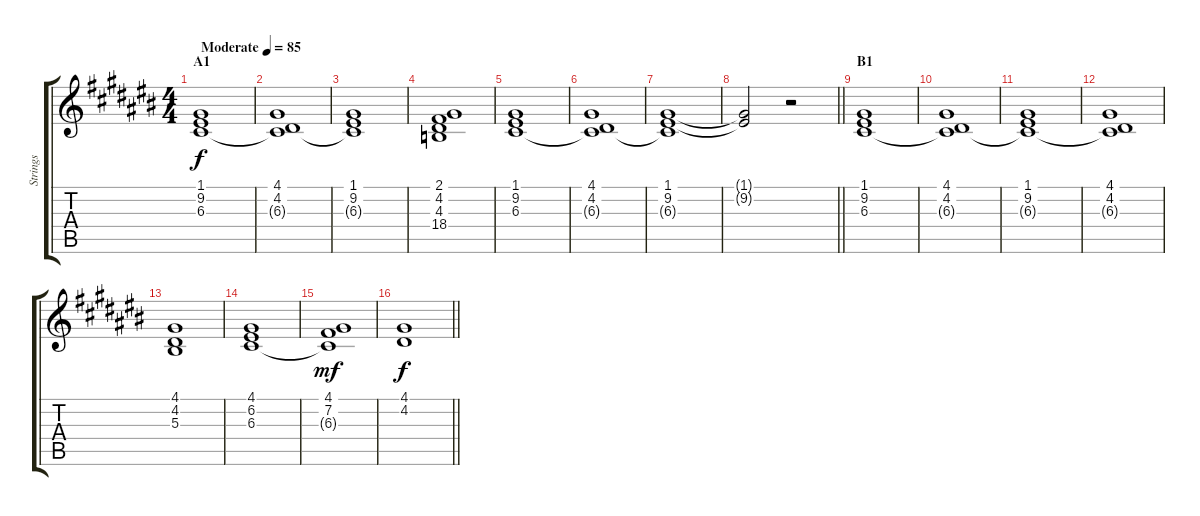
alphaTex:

\track ("Strings" "Strings") {instrument synthstrings1}
\staff {score tabs}
\tuning (E4 B3 G3 D3 A2 E2) {hide}
\ts (4 4)
\section ("" "A1")
\tempo (85 "Moderate")
\clef g2
\ks c#
(1.1 9.2 6.3).1{dy f instrument synthstrings1} |
(4.1 4.2 6.3{t}).1 |
(1.1 9.2 6.3{t}).1 |
(2.1 4.2 4.3 18.4).1 |
(1.1 9.2 6.3).1 |
(4.1 4.2 6.3{t}).1 |
(1.1 9.2 6.3{t}).1 |
\barLineRight lightlight
(1.1{t} 9.2{t}).2{volume 0} r.2 |
\section ("" "B1")
(1.1 9.2 6.3).1{volume 13} |
(4.1 4.2 6.3{t}).1 |
(1.1 9.2 6.3{t}).1 |
(4.1 4.2 6.3{t}).1 |
(4.1 4.2 5.3).1 |
(4.1 6.2 6.3).1 |
(4.1 7.2 6.3{t}).1{dy mf} |
\barLineRight lightlight
(4.1 4.2).1{dy f}
